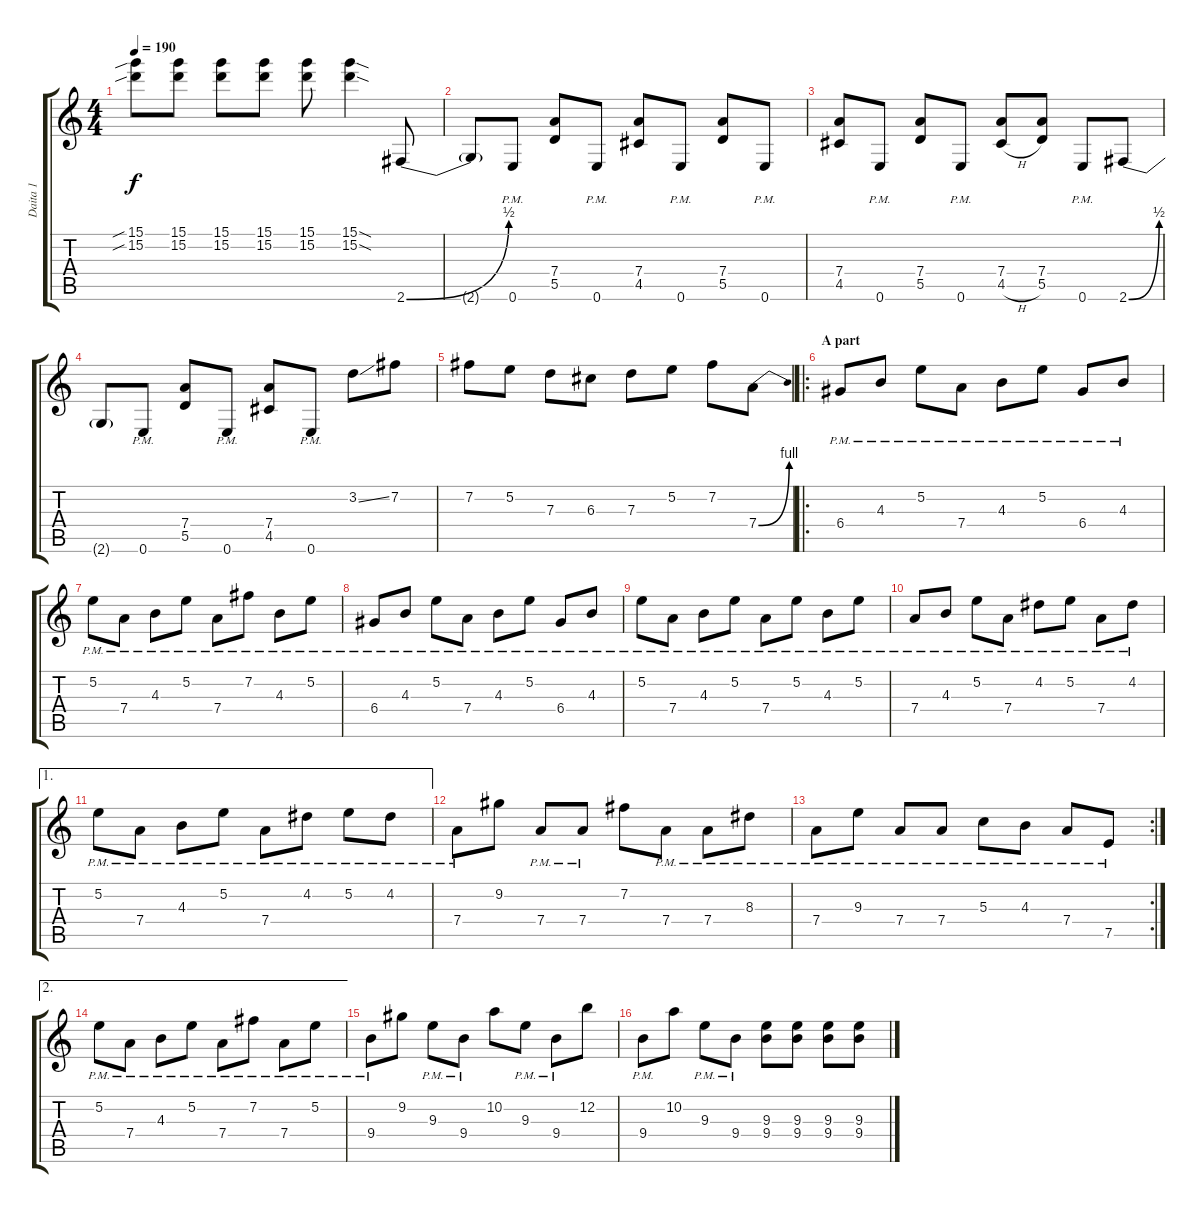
\track ("Daita 1" "Daita 1") {instrument distortionguitar}
\staff {score tabs}
\tuning (E4 B3 G3 D3 A2 E2) {hide}
\ts (4 4)
\tempo 190
\clef g2
\ks c
(15.1{sib} 15.2{sib}).8{dy f} (15.1 15.2).8 (15.1 15.2).8 (15.1 15.2).8 (15.1 15.2).8 (15.1{sod} 15.2{sod}).4 2.6{be (bend 0 0 60 2)}.8 |
2.6{t}.8 0.6{pm}.8 (7.4 5.5).8 0.6{pm}.8 (7.4 4.5).8 0.6{pm}.8 (7.4 5.5).8 0.6{pm}.8 |
(7.4 4.5).8 0.6{pm}.8 (7.4 5.5).8 0.6{pm}.8 (7.4 4.5{h}).8 (7.4 5.5).8 0.6{pm}.8 2.6{be (bend 0 0 60 2)}.8 |
2.6{t}.8 0.6{pm}.8 (7.4 5.5).8 0.6{pm}.8 (7.4 4.5).8 0.6{pm}.8 3.2{ss}.8 7.2.8 |
7.2.8 5.2.8 7.3.8 6.3.8 7.3.8 5.2.8 7.2.8 7.4{be (bend 0 0 60 4)}.8 |
\ro
\section ("" "A part")
6.4{pm}.8 4.3{pm}.8 5.2{pm}.8 7.4{pm}.8 4.3{pm}.8 5.2{pm}.8 6.4{pm}.8 4.3{pm}.8 |
5.2{pm}.8 7.4{pm}.8 4.3{pm}.8 5.2{pm}.8 7.4{pm}.8 7.2{pm}.8 4.3{pm}.8 5.2{pm}.8 |
6.4{pm}.8 4.3{pm}.8 5.2{pm}.8 7.4{pm}.8 4.3{pm}.8 5.2{pm}.8 6.4{pm}.8 4.3{pm}.8 |
5.2{pm}.8 7.4{pm}.8 4.3{pm}.8 5.2{pm}.8 7.4{pm}.8 5.2{pm}.8 4.3{pm}.8 5.2{pm}.8 |
7.4{pm}.8 4.3{pm}.8 5.2{pm}.8 7.4{pm}.8 4.2{pm}.8 5.2{pm}.8 7.4{pm}.8 4.2{pm}.8 |
\ae 1
5.2{pm}.8 7.4{pm}.8 4.3{pm}.8 5.2{pm}.8 7.4{pm}.8 4.2{pm}.8 5.2{pm}.8 4.2{pm}.8 |
7.4{pm}.8 9.2.8 7.4{pm}.8 7.4{pm}.8 7.2.8 7.4{pm}.8 7.4{pm}.8 8.3{pm}.8 |
\rc 2
7.4{pm}.8 9.3{pm}.8 7.4{pm}.8 7.4{pm}.8 5.3{pm}.8 4.3{pm}.8 7.4{pm}.8 7.5{pm}.8 |
\ae 2
5.2{pm}.8 7.4{pm}.8 4.3{pm}.8 5.2{pm}.8 7.4{pm}.8 7.2{pm}.8 7.4{pm}.8 5.2{pm}.8 |
9.4{pm}.8 9.2.8 9.3{pm}.8 9.4{pm}.8 10.2.8 9.3{pm}.8 9.4{pm}.8 12.2.8 |
9.4{pm}.8 10.2.8 9.3{pm}.8 9.4{pm}.8 (9.3 9.4).8 (9.3 9.4).8 (9.3 9.4).8 (9.3 9.4).8
